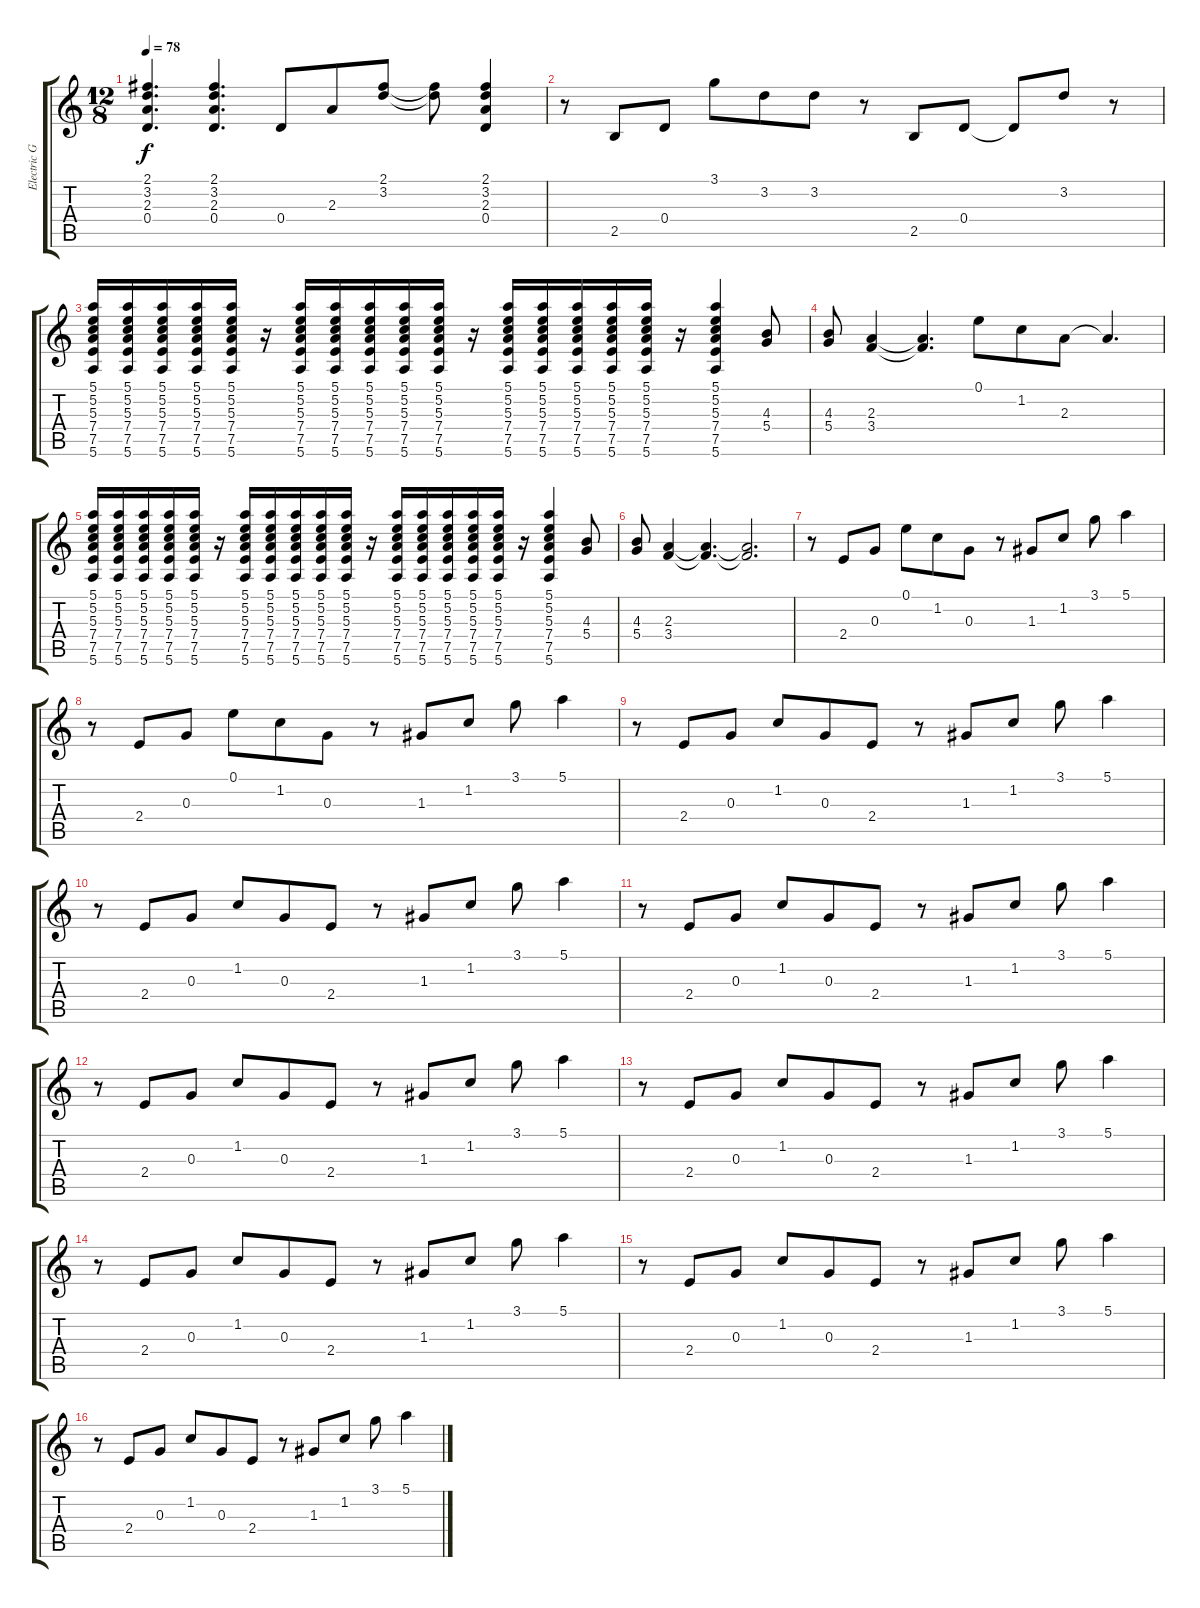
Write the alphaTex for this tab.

\track ("Electric Guitar II" "Electric G") {instrument electricguitarjazz}
\staff {score tabs}
\tuning (E4 B3 G3 D3 A2 E2) {hide}
\ts (12 8)
\tempo 78
\clef g2
\ks c
(2.1 3.2 2.3 0.4).4{d dy f} (2.1 3.2 2.3 0.4).4{d} 0.4.8 2.3.8 (2.1 3.2).8 (2.1{t} 3.2{t}).8 (2.1 3.2 2.3 0.4).4 |
r.8 2.5.8 0.4.8 3.1.8 3.2.8 3.2.8 r.8 2.5.8 0.4.8 0.4{t}.8 3.2.8 r.8 |
(5.1 5.2 5.3 7.4 7.5 5.6).16 (5.1 5.2 5.3 7.4 7.5 5.6).16 (5.1 5.2 5.3 7.4 7.5 5.6).16 (5.1 5.2 5.3 7.4 7.5 5.6).16 (5.1 5.2 5.3 7.4 7.5 5.6).16 r.16 (5.1 5.2 5.3 7.4 7.5 5.6).16 (5.1 5.2 5.3 7.4 7.5 5.6).16 (5.1 5.2 5.3 7.4 7.5 5.6).16 (5.1 5.2 5.3 7.4 7.5 5.6).16 (5.1 5.2 5.3 7.4 7.5 5.6).16 r.16 (5.1 5.2 5.3 7.4 7.5 5.6).16 (5.1 5.2 5.3 7.4 7.5 5.6).16 (5.1 5.2 5.3 7.4 7.5 5.6).16 (5.1 5.2 5.3 7.4 7.5 5.6).16 (5.1 5.2 5.3 7.4 7.5 5.6).16 r.16 (5.1 5.2 5.3 7.4 7.5 5.6).4 (4.3 5.4).8 |
(4.3 5.4).8 (2.3 3.4).4 (2.3{t} 3.4{t}).4{d} 0.1.8 1.2.8 2.3.8 2.3{t}.4{d} |
(5.1 5.2 5.3 7.4 7.5 5.6).16 (5.1 5.2 5.3 7.4 7.5 5.6).16 (5.1 5.2 5.3 7.4 7.5 5.6).16 (5.1 5.2 5.3 7.4 7.5 5.6).16 (5.1 5.2 5.3 7.4 7.5 5.6).16 r.16 (5.1 5.2 5.3 7.4 7.5 5.6).16 (5.1 5.2 5.3 7.4 7.5 5.6).16 (5.1 5.2 5.3 7.4 7.5 5.6).16 (5.1 5.2 5.3 7.4 7.5 5.6).16 (5.1 5.2 5.3 7.4 7.5 5.6).16 r.16 (5.1 5.2 5.3 7.4 7.5 5.6).16 (5.1 5.2 5.3 7.4 7.5 5.6).16 (5.1 5.2 5.3 7.4 7.5 5.6).16 (5.1 5.2 5.3 7.4 7.5 5.6).16 (5.1 5.2 5.3 7.4 7.5 5.6).16 r.16 (5.1 5.2 5.3 7.4 7.5 5.6).4 (4.3 5.4).8 |
(4.3 5.4).8 (2.3 3.4).4 (2.3{t} 3.4{t}).4{d} (2.3{t} 3.4{t}).2{d} |
r.8 2.4.8 0.3.8 0.1.8 1.2.8 0.3.8 r.8 1.3.8 1.2.8 3.1.8 5.1.4 |
r.8 2.4.8 0.3.8 0.1.8 1.2.8 0.3.8 r.8 1.3.8 1.2.8 3.1.8 5.1.4 |
r.8 2.4.8 0.3.8 1.2.8 0.3.8 2.4.8 r.8 1.3.8 1.2.8 3.1.8 5.1.4 |
r.8 2.4.8 0.3.8 1.2.8 0.3.8 2.4.8 r.8 1.3.8 1.2.8 3.1.8 5.1.4 |
r.8 2.4.8 0.3.8 1.2.8 0.3.8 2.4.8 r.8 1.3.8 1.2.8 3.1.8 5.1.4 |
r.8 2.4.8 0.3.8 1.2.8 0.3.8 2.4.8 r.8 1.3.8 1.2.8 3.1.8 5.1.4 |
r.8 2.4.8 0.3.8 1.2.8 0.3.8 2.4.8 r.8 1.3.8 1.2.8 3.1.8 5.1.4 |
r.8 2.4.8 0.3.8 1.2.8 0.3.8 2.4.8 r.8 1.3.8 1.2.8 3.1.8 5.1.4 |
r.8 2.4.8 0.3.8 1.2.8 0.3.8 2.4.8 r.8 1.3.8 1.2.8 3.1.8 5.1.4 |
r.8 2.4.8 0.3.8 1.2.8 0.3.8 2.4.8 r.8 1.3.8 1.2.8 3.1.8 5.1.4
